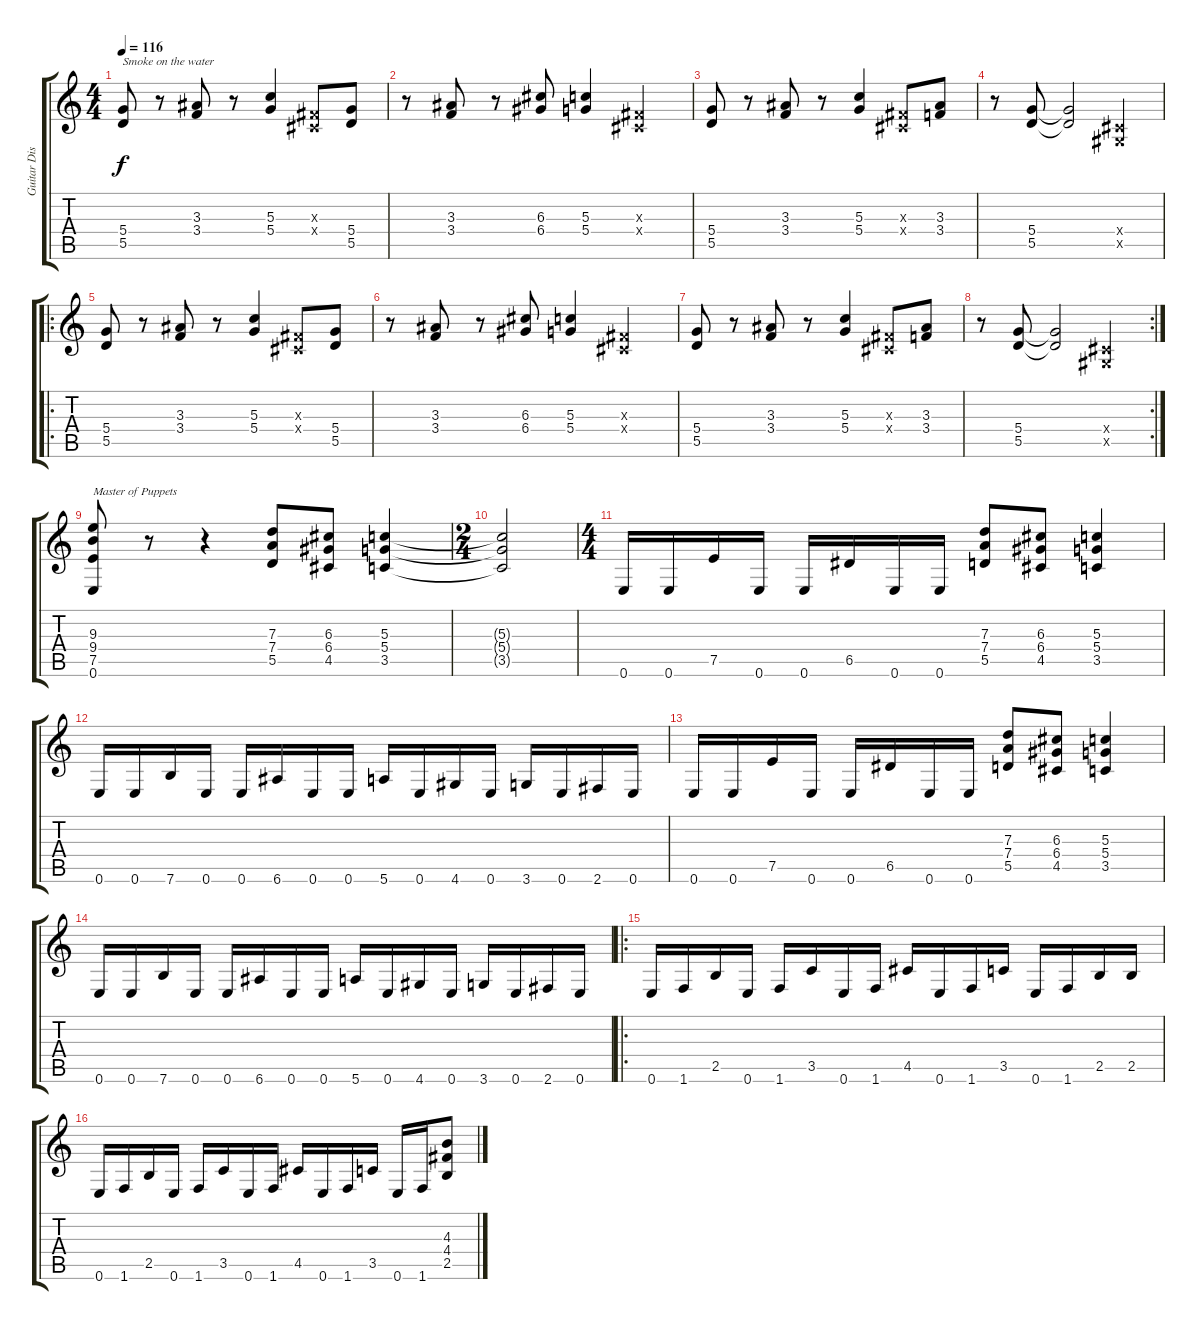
\track ("Guitar Distorsion 1" "Guitar Dis") {instrument distortionguitar}
\staff {score tabs}
\tuning (E4 B3 G3 D3 A2 E2) {hide}
\ts (4 4)
\tempo 116
\clef g2
\ks c
(5.4 5.5).8{txt "Smoke on the water" dy f instrument distortionguitar} r.8 (3.3 3.4).8 r.8 (5.3 5.4).4 (-1.3{x} -1.4{x}).8 (5.4 5.5).8 |
r.8 (3.3 3.4).8 r.8 (6.3 6.4).8 (5.3 5.4).4 (-1.3{x} -1.4{x}).4 |
(5.4 5.5).8 r.8 (3.3 3.4).8 r.8 (5.3 5.4).4 (-1.3{x} -1.4{x}).8 (3.3 3.4).8 |
r.8 (5.4 5.5).8 (5.4{t} 5.5{t}).2 (-1.4{x} -1.5{x}).4 |
\ro
(5.4 5.5).8 r.8 (3.3 3.4).8 r.8 (5.3 5.4).4 (-1.3{x} -1.4{x}).8 (5.4 5.5).8 |
r.8 (3.3 3.4).8 r.8 (6.3 6.4).8 (5.3 5.4).4 (-1.3{x} -1.4{x}).4 |
(5.4 5.5).8 r.8 (3.3 3.4).8 r.8 (5.3 5.4).4 (-1.3{x} -1.4{x}).8 (3.3 3.4).8 |
\rc 2
r.8 (5.4 5.5).8 (5.4{t} 5.5{t}).2 (-1.4{x} -1.5{x}).4 |
(9.3 9.4 7.5 0.6).8{txt "Master of Puppets"} r.8 r.4 (7.3 7.4 5.5).8 (6.3 6.4 4.5).8 (5.3 5.4 3.5).4 |
\ts (2 4)
(5.3{t} 5.4{t} 3.5{t}).2 |
\ts (4 4)
0.6.16 0.6.16 7.5.16 0.6.16 0.6.16 6.5.16 0.6.16 0.6.16 (7.3 7.4 5.5).8 (6.3 6.4 4.5).8 (5.3 5.4 3.5).4 |
0.6.16 0.6.16 7.6.16 0.6.16 0.6.16 6.6.16 0.6.16 0.6.16 5.6.16 0.6.16 4.6.16 0.6.16 3.6.16 0.6.16 2.6.16 0.6.16 |
0.6.16 0.6.16 7.5.16 0.6.16 0.6.16 6.5.16 0.6.16 0.6.16 (7.3 7.4 5.5).8 (6.3 6.4 4.5).8 (5.3 5.4 3.5).4 |
0.6.16 0.6.16 7.6.16 0.6.16 0.6.16 6.6.16 0.6.16 0.6.16 5.6.16 0.6.16 4.6.16 0.6.16 3.6.16 0.6.16 2.6.16 0.6.16 |
\ro
0.6.16 1.6.16 2.5.16 0.6.16 1.6.16 3.5.16 0.6.16 1.6.16 4.5.16 0.6.16 1.6.16 3.5.16 0.6.16 1.6.16 2.5.16 2.5.16 |
0.6.16 1.6.16 2.5.16 0.6.16 1.6.16 3.5.16 0.6.16 1.6.16 4.5.16 0.6.16 1.6.16 3.5.16 0.6.16 1.6.16 (4.3 4.4 2.5).8
